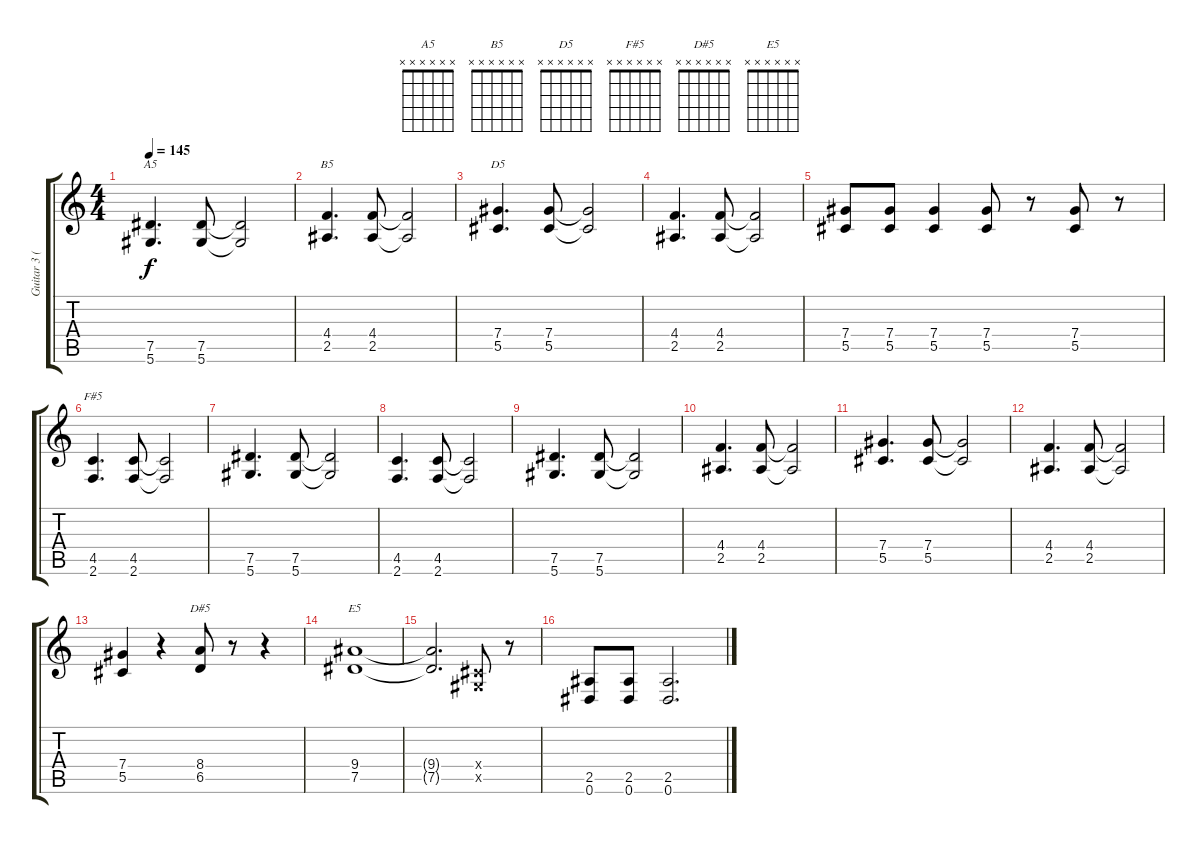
\track ("Guitar 3 (Izzy)" "Guitar 3 (") {instrument distortionguitar}
\staff {score tabs}
\tuning (Eb4 Bb3 Gb3 Db3 Ab2 Eb2) {hide}
\chord ("A5" x x x x x x)
\chord ("B5" x x x x x x)
\chord ("D5" x x x x x x)
\chord ("F#5" x x x x x x)
\chord ("D#5" x x x x x x)
\chord ("E5" x x x x x x)
\ts (4 4)
\tempo 145
\clef g2
\ks c
(7.5 5.6).4{d ch "A5" dy f} (7.5 5.6).8 (7.5{t} 5.6{t}).2 |
(4.4 2.5).4{d ch "B5"} (4.4 2.5).8 (4.4{t} 2.5{t}).2 |
(7.4 5.5).4{d ch "D5"} (7.4 5.5).8 (7.4{t} 5.5{t}).2 |
(4.4 2.5).4{d} (4.4 2.5).8 (4.4{t} 2.5{t}).2 |
(7.4 5.5).8 (7.4 5.5).8 (7.4 5.5).4 (7.4 5.5).8 r.8 (7.4 5.5).8 r.8 |
(4.5 2.6).4{d ch "F#5"} (4.5 2.6).8 (4.5{t} 2.6{t}).2 |
(7.5 5.6).4{d} (7.5 5.6).8 (7.5{t} 5.6{t}).2 |
(4.5 2.6).4{d} (4.5 2.6).8 (4.5{t} 2.6{t}).2 |
(7.5 5.6).4{d} (7.5 5.6).8 (7.5{t} 5.6{t}).2 |
(4.4 2.5).4{d} (4.4 2.5).8 (4.4{t} 2.5{t}).2 |
(7.4 5.5).4{d} (7.4 5.5).8 (7.4{t} 5.5{t}).2 |
(4.4 2.5).4{d} (4.4 2.5).8 (4.4{t} 2.5{t}).2 |
(7.4 5.5).4 r.4 (8.4 6.5).8{ch "D#5"} r.8 r.4 |
(9.4 7.5).1{ch "E5"} |
(9.4{t} 7.5{t}).2{d} (0.4{x} 0.5{x}).8 r.8 |
(2.5 0.6).8 (2.5 0.6).8 (2.5 0.6).2{d}
